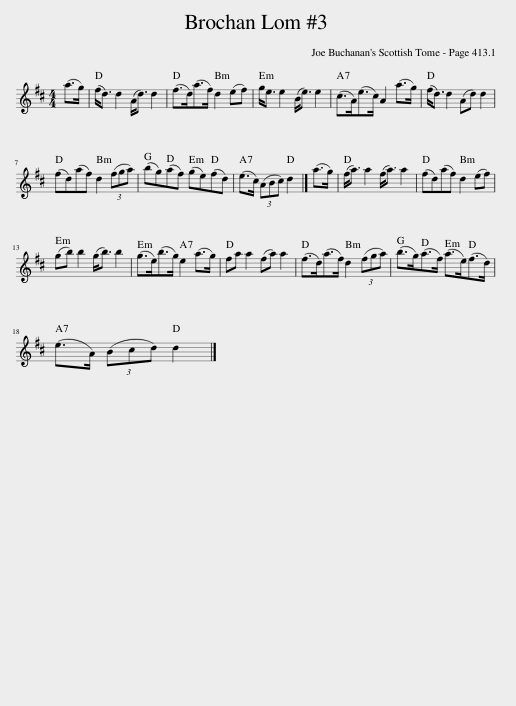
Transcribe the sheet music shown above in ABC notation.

X:1
L:1/8
M:4/4
I:linebreak $
K:D
V:1 treble
V:1
 (a>g) | (f<d) d2 (A<d) d2 | (f>d)(a>f) d2 (ef) | g<e e2 (B<e) e2 | (c>A)(e>c) A2 (a>g) | %5
 (f<d) d2 (Ad) d2 |$ (fd)(af) d2 (3(fga) | (bg)(af) (ge)(fd) | (e>c) (3(ABc) d2 |] (a>g) | %10
 (f<a) a2 (f<a) a2 | (fd)(af) d2 (ef) |$ (gb) b2 (g<b) b2 | (g>e)(b>g) e2 (a>g) | fa a2 (fa) a2 | %15
 (f>d)(a>f) d2 (3(fga) | (b>g)(a>f) (a>e)(f>d) |$ (e>A) (3(Bcd) d2 |] %18
